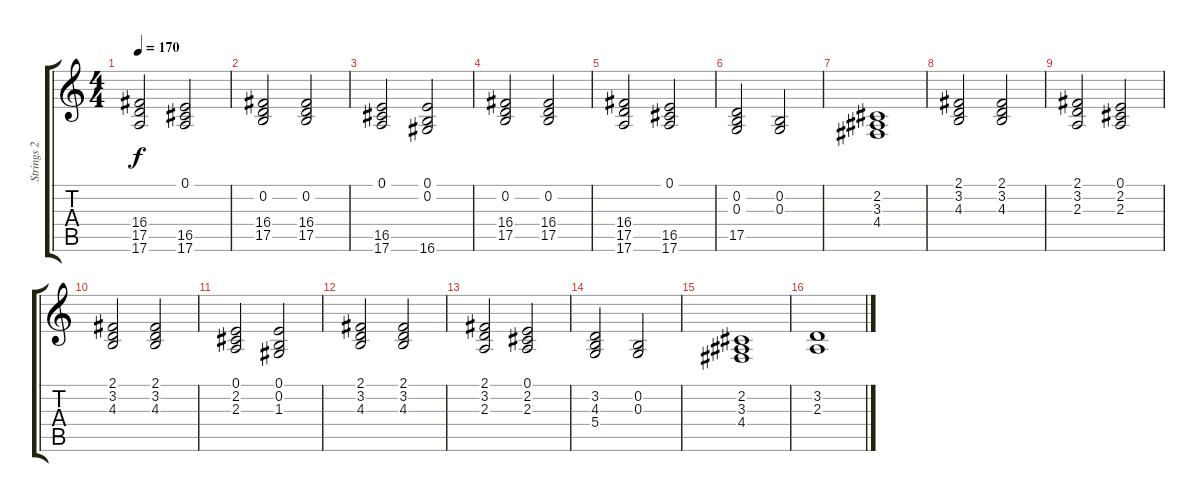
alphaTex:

\track ("Strings 2" "Strings 2") {instrument synthstrings1}
\staff {score tabs}
\tuning (E4 B3 G3 D3 A2 E2) {hide}
\ts (4 4)
\tempo 170
\clef g2
\ks c
(16.4 17.5 17.6).2{dy f} (0.1 16.5 17.6).2 |
(0.2 16.4 17.5).2 (0.2 16.4 17.5).2 |
(0.1 16.5 17.6).2 (0.1 0.2 16.6).2 |
(0.2 16.4 17.5).2 (0.2 16.4 17.5).2 |
(16.4 17.5 17.6).2 (0.1 16.5 17.6).2 |
(0.2 0.3 17.5).2 (0.2 0.3).2 |
(2.2 3.3 4.4).1 |
(2.1 3.2 4.3).2 (2.1 3.2 4.3).2 |
(2.1 3.2 2.3).2 (0.1 2.2 2.3).2 |
(2.1 3.2 4.3).2 (2.1 3.2 4.3).2 |
(0.1 2.2 2.3).2 (0.1 0.2 1.3).2 |
(2.1 3.2 4.3).2 (2.1 3.2 4.3).2 |
(2.1 3.2 2.3).2 (0.1 2.2 2.3).2 |
(3.2 4.3 5.4).2 (0.2 0.3).2 |
(2.2 3.3 4.4).1 |
(3.2 2.3).1
